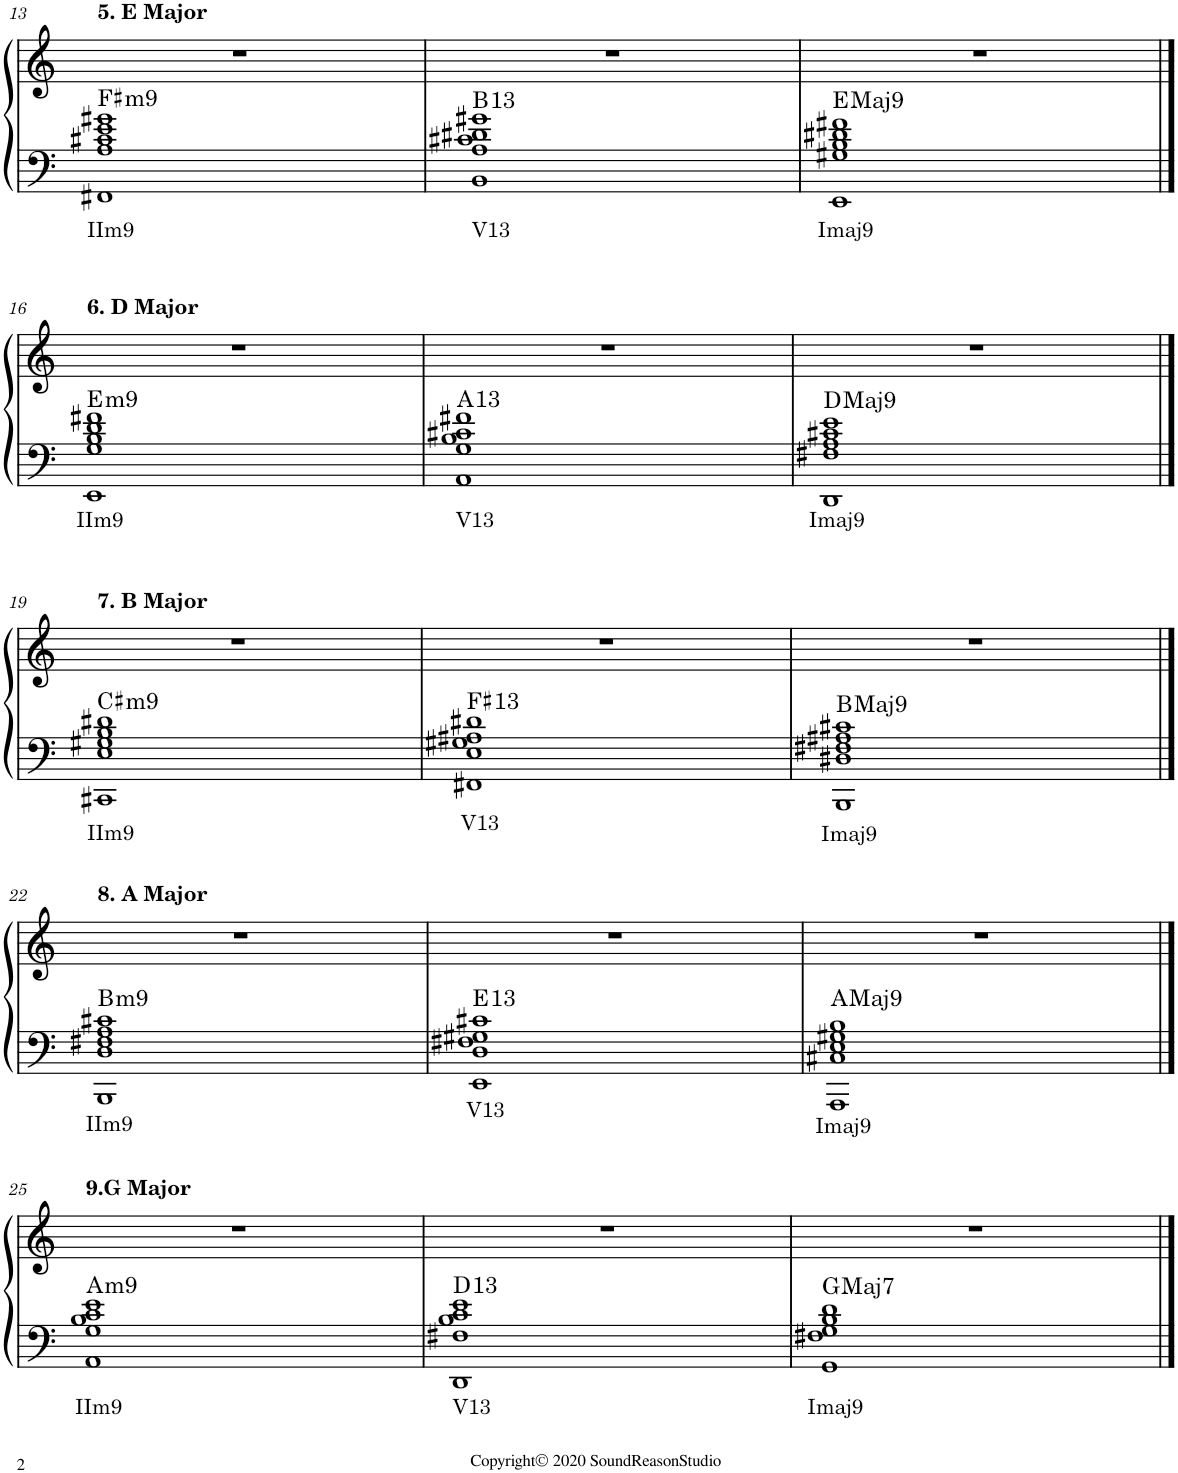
**kern	**text	**kern	**harte
*part1	*part1	*part1	*part1
*staff2	*staff2	*staff1	*
*I"Piano	*	*	*
*I'Pno.	*	*	*
!!LO:PB:g=z
*clefF4	*	*clefG2	*
*k[]	*	*k[]	*
*M4/4	*	*M4/4	*
=13	=13	=13	=13
!	!	!LO:TX:a:B:t=5. E Major	!
!	!LO:LY:b	!	!LO:H:kt=m9
1FF#X 1A 1c#X 1e 1g#X	IIm9	1r	F#:min9
=14	=14	=14	=14
!	!LO:LY:b	!	!LO:H:kt=13
1BB 1A 1c#X 1d#X 1g#X	V13	1r	B:9(11,13)
=15	=15	=15	=15
!	!LO:LY:b	!	!LO:H:kt=Maj9
1EE 1G#X 1B 1d#X 1f#X	Imaj9	1r	E:maj9
!!LO:LB:g=z
==16	==16	==16	==16
!	!	!LO:TX:a:B:t=6. D Major	!
!	!LO:LY:b	!	!LO:H:kt=m9
1EE 1G 1B 1d 1f#X	IIm9	1r	E:min9
=17	=17	=17	=17
!	!LO:LY:b	!	!LO:H:kt=13
1AA 1G 1B 1c#X 1f#X	V13	1r	A:9(11,13)
=18	=18	=18	=18
!	!LO:LY:b	!	!LO:H:kt=Maj9
1DD 1F#X 1A 1c#X 1e	Imaj9	1r	D:maj9
!!LO:LB:g=z
==19	==19	==19	==19
!	!	!LO:TX:a:B:t=7. B Major	!
!	!LO:LY:b	!	!LO:H:kt=m9
1CC#X 1E 1G#X 1B 1d#X	IIm9	1r	C#:min9
=20	=20	=20	=20
!	!LO:LY:b	!	!LO:H:kt=13
1FF#X 1E 1G#X 1A#X 1d#X	V13	1r	F#:9(11,13)
=21	=21	=21	=21
!	!LO:LY:b	!	!LO:H:kt=Maj9
1BBB 1D#X 1F#X 1A#X 1c#X	Imaj9	1r	B:maj9
!!LO:LB:g=z
==22	==22	==22	==22
!	!	!LO:TX:a:B:t=8. A Major	!
!	!LO:LY:b	!	!LO:H:kt=m9
1BBB 1D 1F#X 1A 1c#X	IIm9	1r	B:min9
=23	=23	=23	=23
!	!LO:LY:b	!	!LO:H:kt=13
1EE 1D 1F#X 1G#X 1c#X	V13	1r	E:9(11,13)
=24	=24	=24	=24
!	!LO:LY:b	!	!LO:H:kt=Maj9
1AAA 1C#X 1E 1G#X 1B	Imaj9	1r	A:maj9
!!LO:LB:g=z
==25	==25	==25	==25
!	!	!LO:TX:a:B:t=9.G Major	!
!	!LO:LY:b	!	!LO:H:kt=m9
1AA 1G 1B 1c 1e	IIm9	1r	A:min9
=26	=26	=26	=26
!	!LO:LY:b	!	!LO:H:kt=13
1DD 1F#X 1B 1c 1e	V13	1r	D:9(11,13)
=27	=27	=27	=27
!	!LO:LY:b	!	!LO:H:kt=Maj7
1GG 1F#X 1G 1B 1d	Imaj9	1r	G:maj7
==	==	==	==
*-	*-	*-	*-
